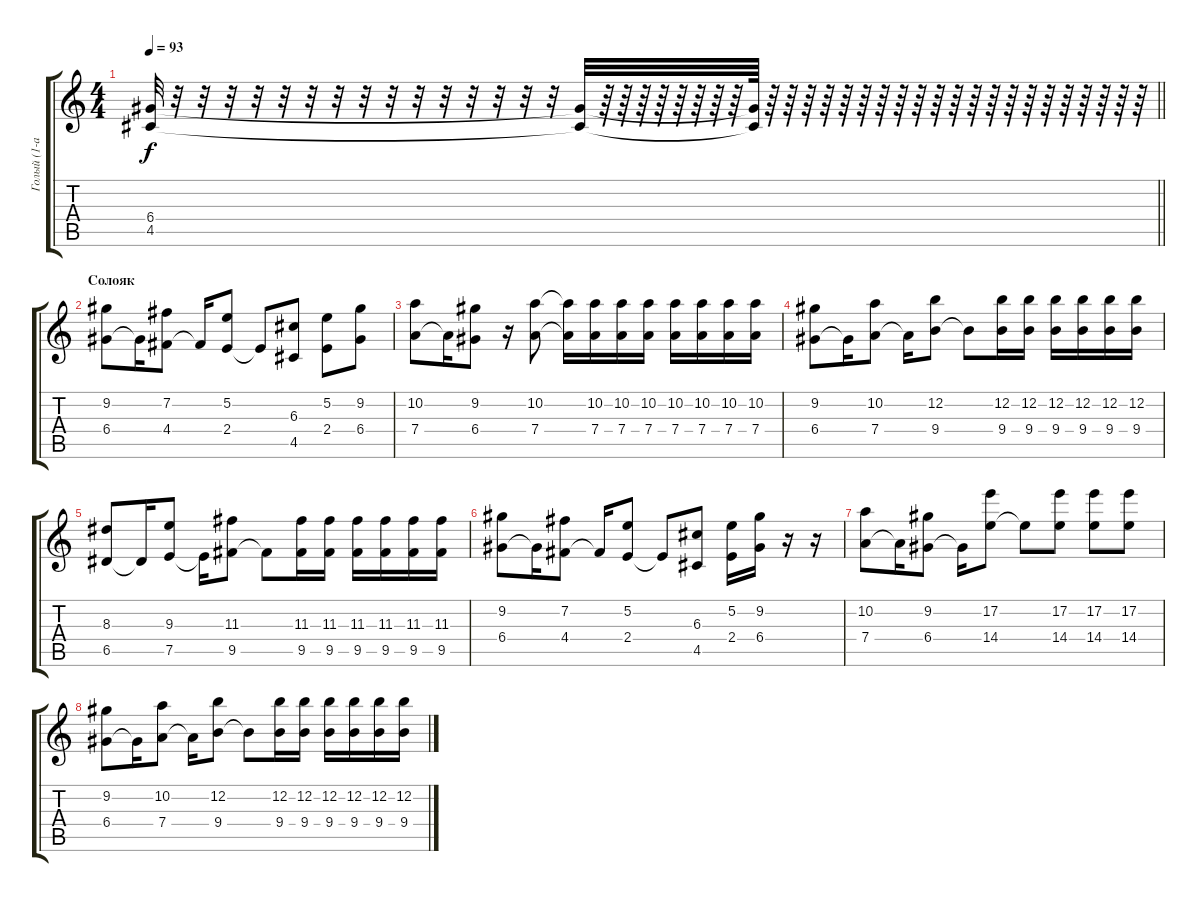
\track ("Голый (1-ая гитара)" "Голый (1-а") {instrument distortionguitar}
\staff {score tabs}
\tuning (E4 B3 G3 D3 A2 E2) {hide}
\ts (4 4)
\tempo 93
\clef g2
\barLineRight lightlight
\ks c
(6.4 4.5).32{dy f} r.32 r.32 r.32 r.32 r.32 r.32 r.32 r.32 r.32 r.32 r.32 r.32 r.32 r.32 r.32 (6.4{t} 4.5{t}).32 r.64 r.64 r.64 r.64 r.64 r.64 r.64 r.64 (6.4{t} 4.5{t}).64 r.64 r.64 r.64 r.64 r.64 r.64 r.64 r.64 r.64 r.64 r.64 r.64 r.64 r.64 r.64 r.64 r.64 r.64 r.64 r.64 r.64 |
\section ("" "Солояк")
(9.2 6.4).8 6.4{t}.16 (7.2 4.4).8 4.4{t}.16 (5.2 2.4).8 2.4{t}.8 (6.3 4.5).8 (5.2 2.4).8 (9.2 6.4).8 |
(10.2 7.4).8 7.4{t}.16 (9.2 6.4).8 r.16 (10.2 7.4).8 (10.2{t} 7.4{t}).16 (10.2 7.4).16 (10.2 7.4).16 (10.2 7.4).16 (10.2 7.4).16 (10.2 7.4).16 (10.2 7.4).16 (10.2 7.4).16 |
(9.2 6.4).8 6.4{t}.16 (10.2 7.4).8 7.4{t}.16 (12.2 9.4).8 9.4{t}.8 (12.2 9.4).16 (12.2 9.4).16 (12.2 9.4).16 (12.2 9.4).16 (12.2 9.4).16 (12.2 9.4).16 |
(8.3 6.5).8 6.5{t}.16 (9.3 7.5).8 7.5{t}.16 (11.3 9.5).8 9.5{t}.8 (11.3 9.5).16 (11.3 9.5).16 (11.3 9.5).16 (11.3 9.5).16 (11.3 9.5).16 (11.3 9.5).16 |
(9.2 6.4).8 6.4{t}.16 (7.2 4.4).8 4.4{t}.16 (5.2 2.4).8 2.4{t}.8 (6.3 4.5).8 (5.2 2.4).16 (9.2 6.4).16 r.16 r.16 |
(10.2 7.4).8 7.4{t}.16 (9.2 6.4).8 6.4{t}.16 (17.2 14.4).8 14.4{t}.8 (17.2 14.4).8 (17.2 14.4).8 (17.2 14.4).8 |
(9.2 6.4).8 6.4{t}.16 (10.2 7.4).8 7.4{t}.16 (12.2 9.4).8 9.4{t}.8 (12.2 9.4).16 (12.2 9.4).16 (12.2 9.4).16 (12.2 9.4).16 (12.2 9.4).16 (12.2 9.4).16
